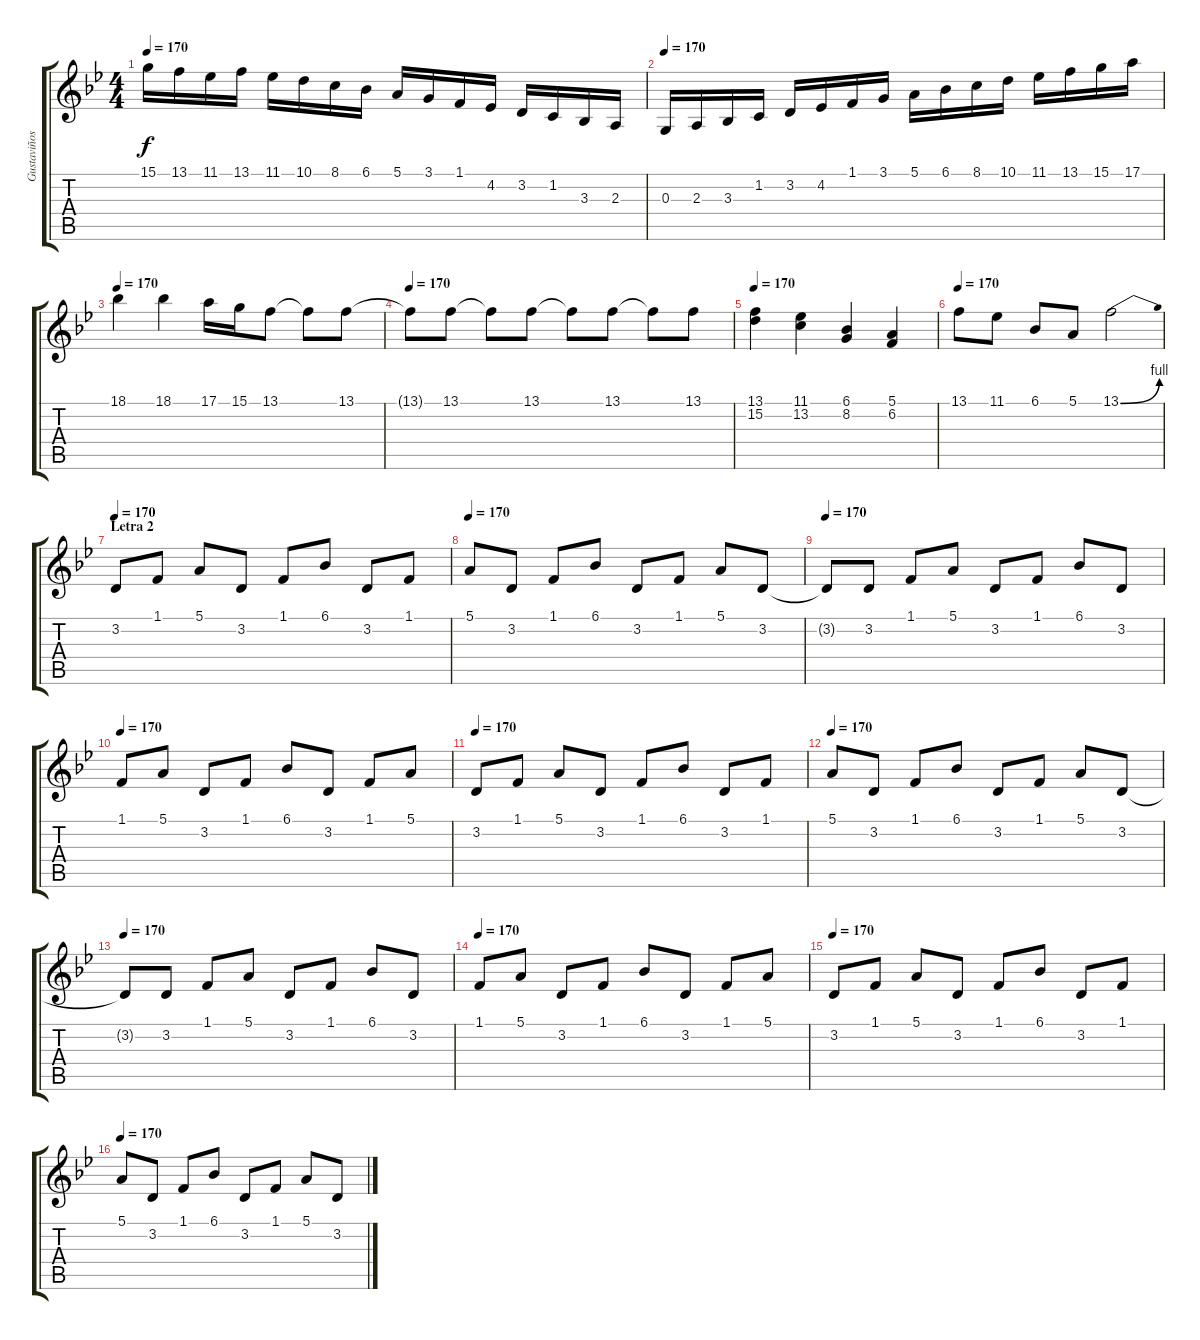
\track ("Gustaviños Right Piano" "Gustaviños") {instrument acousticgrandpiano}
\staff {score tabs}
\tuning (E4 B3 G3 D3 A2 E2) {hide}
\ts (4 4)
\tempo 170
\clef g2
\ks gminor
15.1.16{dy f instrument lead1square} 13.1.16 11.1.16 13.1.16 11.1.16 10.1.16 8.1.16 6.1.16 5.1.16 3.1.16 1.1.16 4.2.16 3.2.16 1.2.16 3.3.16 2.3.16 |
\tempo 170
0.3.16{instrument lead1square} 2.3.16 3.3.16 1.2.16 3.2.16 4.2.16 1.1.16 3.1.16 5.1.16 6.1.16 8.1.16 10.1.16 11.1.16 13.1.16 15.1.16 17.1.16 |
\tempo 170
18.1.4{instrument lead1square} 18.1.4 17.1.16 15.1.16 13.1.8 13.1{t}.8 13.1.8 |
\tempo 170
13.1{t}.8{instrument lead1square} 13.1.8 13.1{t}.8 13.1.8 13.1{t}.8 13.1.8 13.1{t}.8 13.1.8 |
\tempo 170
(13.1 15.2).4{instrument lead1square} (11.1 13.2).4 (6.1 8.2).4 (5.1 6.2).4 |
\tempo 170
13.1.8{instrument lead1square} 11.1.8 6.1.8 5.1.8 13.1{be (bend 0 0 60 4)}.2 |
\section ("" "Letra 2")
\tempo 170
3.2.8{volume 10 instrument lead1square} 1.1.8 5.1.8 3.2.8 1.1.8 6.1.8 3.2.8 1.1.8 |
\tempo 170
5.1.8{volume 10 instrument lead1square} 3.2.8 1.1.8 6.1.8 3.2.8 1.1.8 5.1.8 3.2.8 |
\tempo 170
3.2{t}.8{volume 10 instrument lead1square} 3.2.8 1.1.8 5.1.8 3.2.8 1.1.8 6.1.8 3.2.8 |
\tempo 170
1.1.8{volume 10 instrument lead1square} 5.1.8 3.2.8 1.1.8 6.1.8 3.2.8 1.1.8 5.1.8 |
\tempo 170
3.2.8{volume 10 instrument lead1square} 1.1.8 5.1.8 3.2.8 1.1.8 6.1.8 3.2.8 1.1.8 |
\tempo 170
5.1.8{volume 10 instrument lead1square} 3.2.8 1.1.8 6.1.8 3.2.8 1.1.8 5.1.8 3.2.8 |
\tempo 170
3.2{t}.8{volume 10 instrument lead1square} 3.2.8 1.1.8 5.1.8 3.2.8 1.1.8 6.1.8 3.2.8 |
\tempo 170
1.1.8{volume 10 instrument lead1square} 5.1.8 3.2.8 1.1.8 6.1.8 3.2.8 1.1.8 5.1.8 |
\tempo 170
3.2.8{volume 10 instrument lead1square} 1.1.8 5.1.8 3.2.8 1.1.8 6.1.8 3.2.8 1.1.8 |
\tempo 170
5.1.8{volume 10 instrument lead1square} 3.2.8 1.1.8 6.1.8 3.2.8 1.1.8 5.1.8 3.2.8
